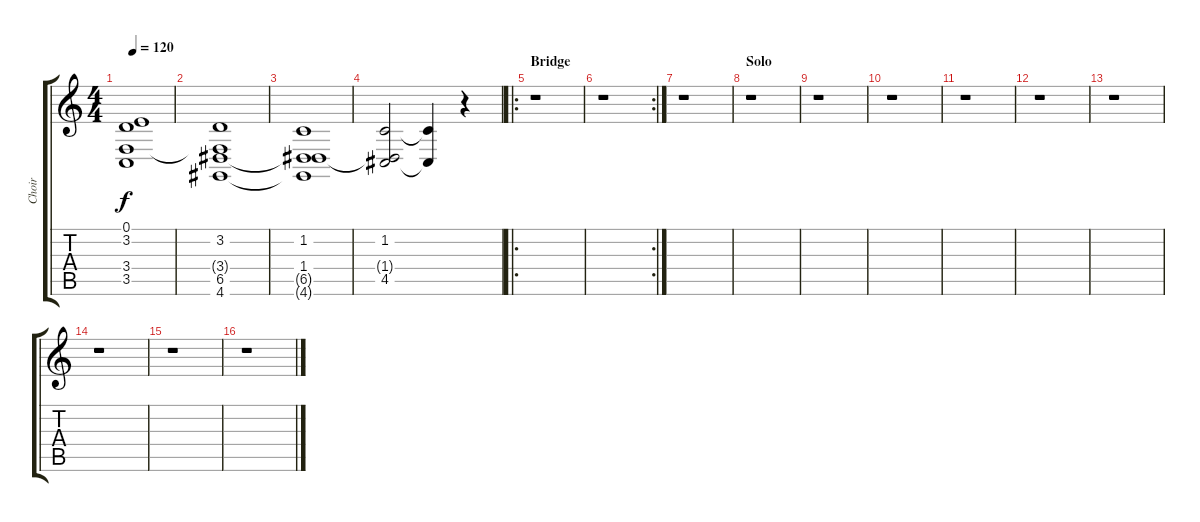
\track ("Choir" "Choir") {instrument choiraahs}
\staff {score tabs}
\tuning (E4 B3 G3 D3 A2 E2) {hide}
\ts (4 4)
\tempo 120
\clef g2
\ks c
(0.1{t} 3.2 3.4 3.5{t}).1{dy f} |
(3.2 3.4{t} 6.5 4.6).1 |
(1.2 1.4 6.5{t} 4.6{t}).1 |
(1.2 1.4{t} 4.5).2 (1.2{t} 4.5{t}).4 r.4 |
\ro
\section ("" "Bridge")
r.1 |
\rc 2
r.1 |
r.1 |
\section ("" "Solo")
r.1 |
r.1 |
r.1 |
r.1 |
r.1 |
r.1 |
r.1 |
r.1 |
r.1
